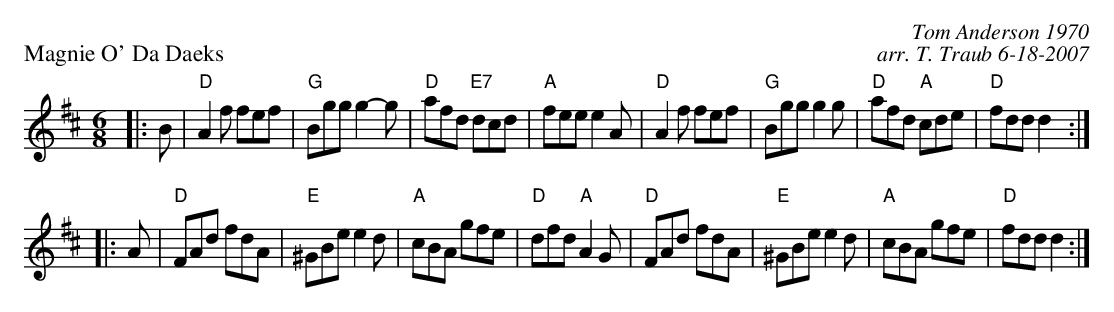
X:1
P: Magnie O' Da Daeks
C: Tom Anderson 1970
C: arr. T. Traub 6-18-2007
M: 6/8
L: 1/8
K: D
|: B |"D"A2 f fef|"G"Bgg g2-g|"D"afd "E7"dcd|"A"fee e2 A|"D"A2 f fef|"G"Bgg g2 g|"D"afd "A"cde|"D"fdd d2 :|
|: A|"D"FAd fdA|"E"^GBe e2 d|"A"cBA gfe|"D"dfd "A"A2 G|"D"FAd fdA|"E"^GBe e2 d|"A"cBA gfe|"D"fdd d2 :|
